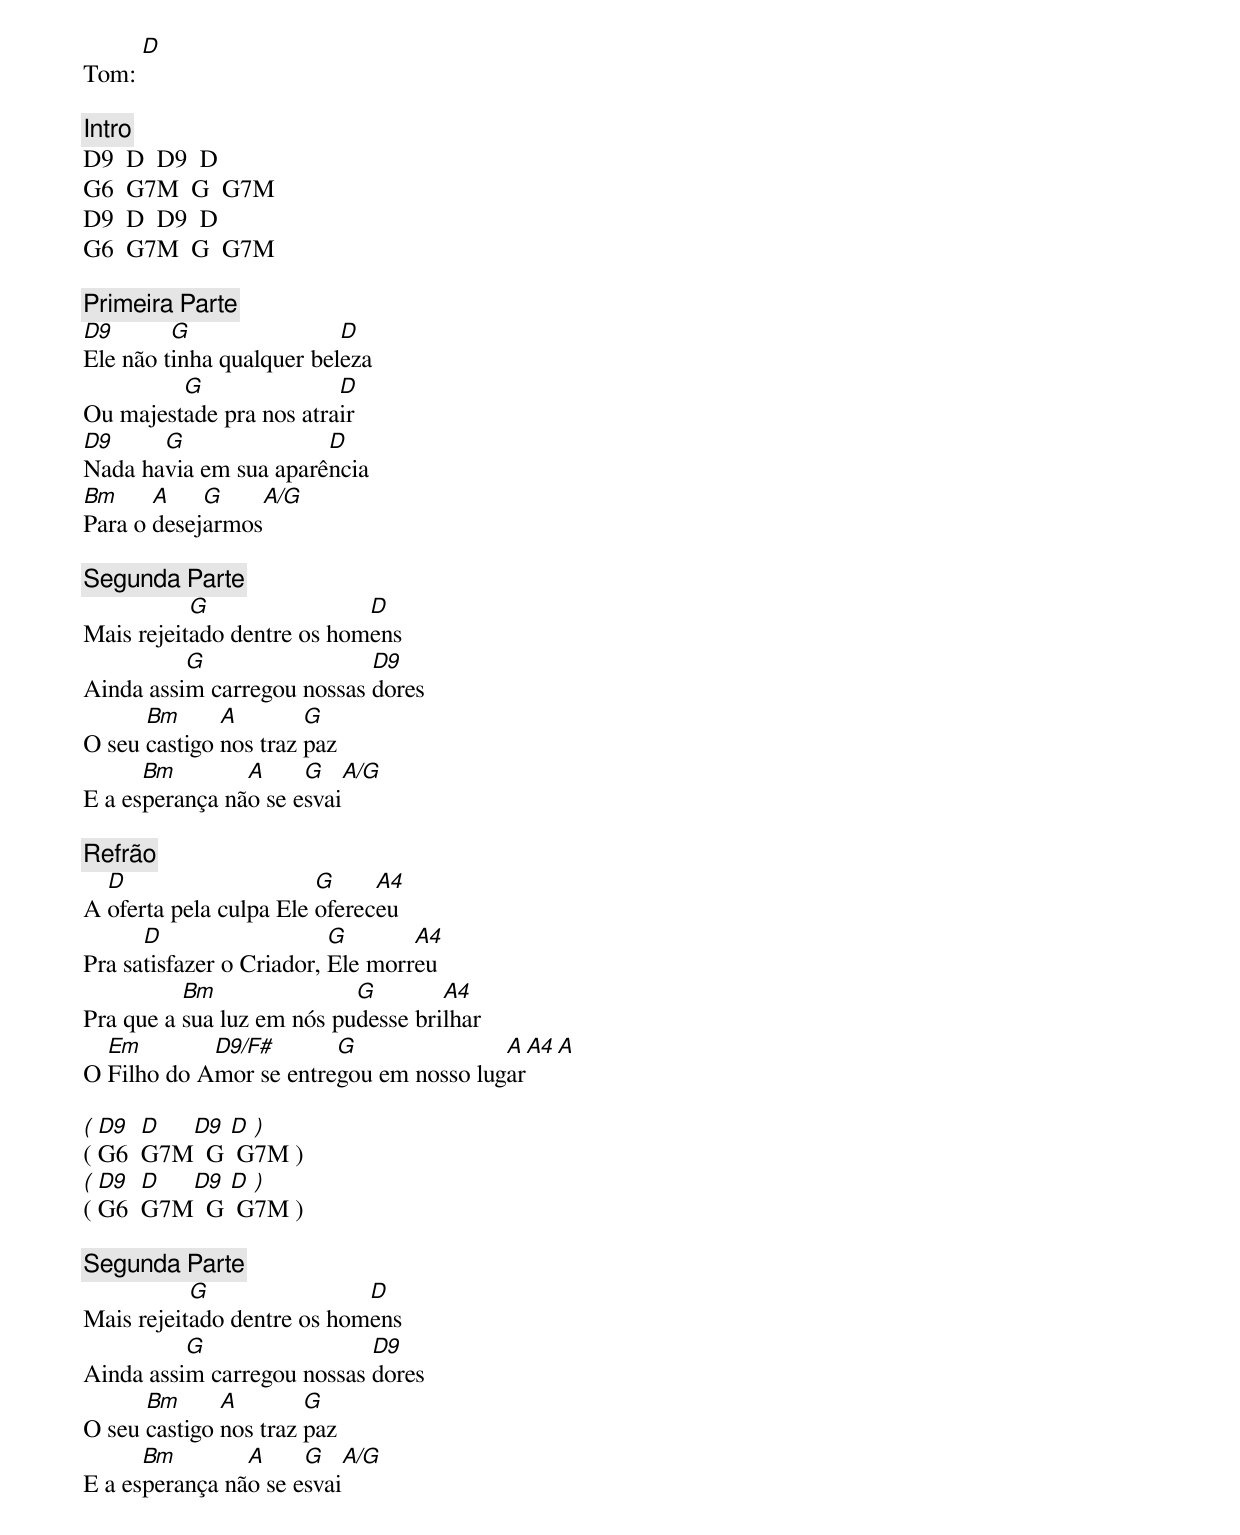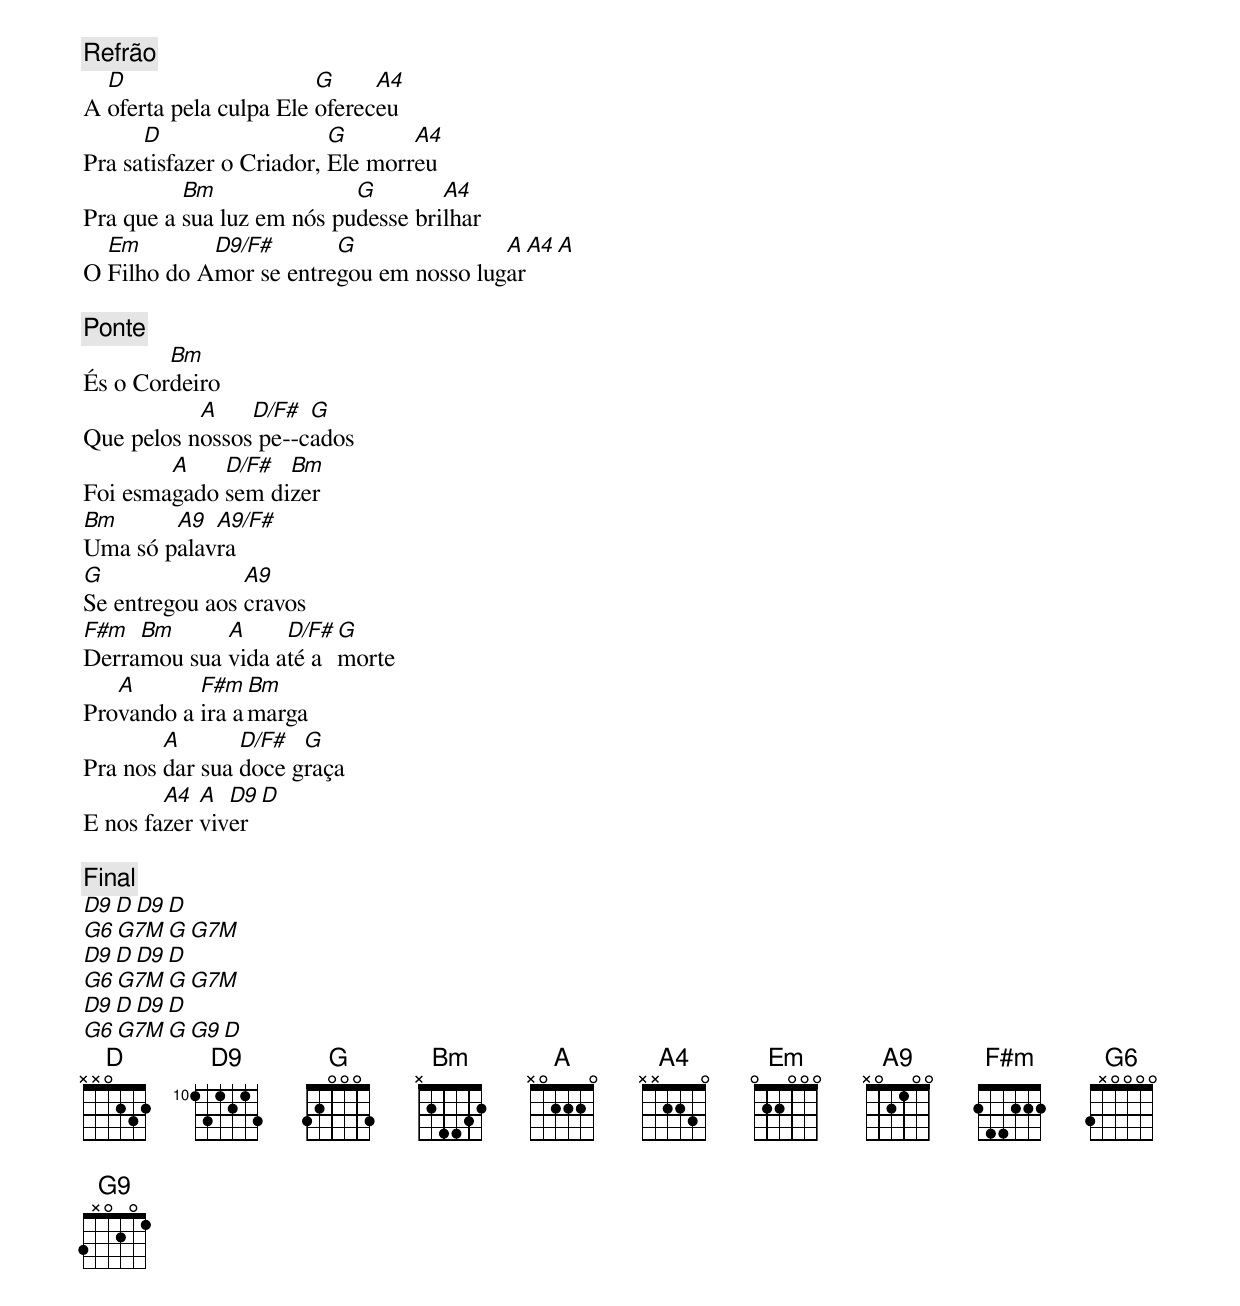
Tom: [D]

[Intro]
D9  D  D9  D
G6  G7M  G  G7M
D9  D  D9  D
G6  G7M  G  G7M

[Primeira Parte]
D9       G                D
Ele não tinha qualquer beleza
         G               D
Ou majestade pra nos atrair
D9     G               D
Nada havia em sua aparência
Bm     A    G    A/G
Para o desejarmos

[Segunda Parte]
           G                D
Mais rejeitado dentre os homens
          G                 D9
Ainda assim carregou nossas dores
      Bm      A        G
O seu castigo nos traz paz
      Bm        A     G    A/G
E a esperança não se esvai

[Refrão]
  D                     G     A4
A oferta pela culpa Ele ofereceu
      D                   G       A4
Pra satisfazer o Criador, Ele morreu
          Bm               G        A4
Pra que a sua luz em nós pudesse brilhar
  Em        D9/F#       G               A   A4  A
O Filho do Amor se entregou em nosso lugar

( D9  D  D9  D )
( G6  G7M  G  G7M )
( D9  D  D9  D )
( G6  G7M  G  G7M )

[Segunda Parte]
           G                D
Mais rejeitado dentre os homens
          G                 D9
Ainda assim carregou nossas dores
      Bm      A        G
O seu castigo nos traz paz
      Bm        A     G    A/G
E a esperança não se esvai

[Refrão]
  D                     G     A4
A oferta pela culpa Ele ofereceu
      D                   G       A4
Pra satisfazer o Criador, Ele morreu
          Bm               G        A4
Pra que a sua luz em nós pudesse brilhar
  Em        D9/F#       G               A   A4  A
O Filho do Amor se entregou em nosso lugar

[Ponte]
        Bm
És o Cordeiro
           A    D/F#  G
Que pelos nossos pe--cados
        A    D/F#  Bm
Foi esmagado sem dizer
Bm      A9  A9/F#
Uma só palavra
G               A9
Se entregou aos cravos
F#m  Bm      A     D/F# G
Derramou sua vida até a morte
   A       F#m  Bm
Provando a ira amarga
        A       D/F#  G
Pra nos dar sua doce graça
        A4  A  D9  D
E nos fazer viver

[Final]
D9  D  D9  D
G6  G7M  G  G7M
D9  D  D9  D
G6  G7M  G  G7M
D9  D  D9  D
G6  G7M  G  G9  D
